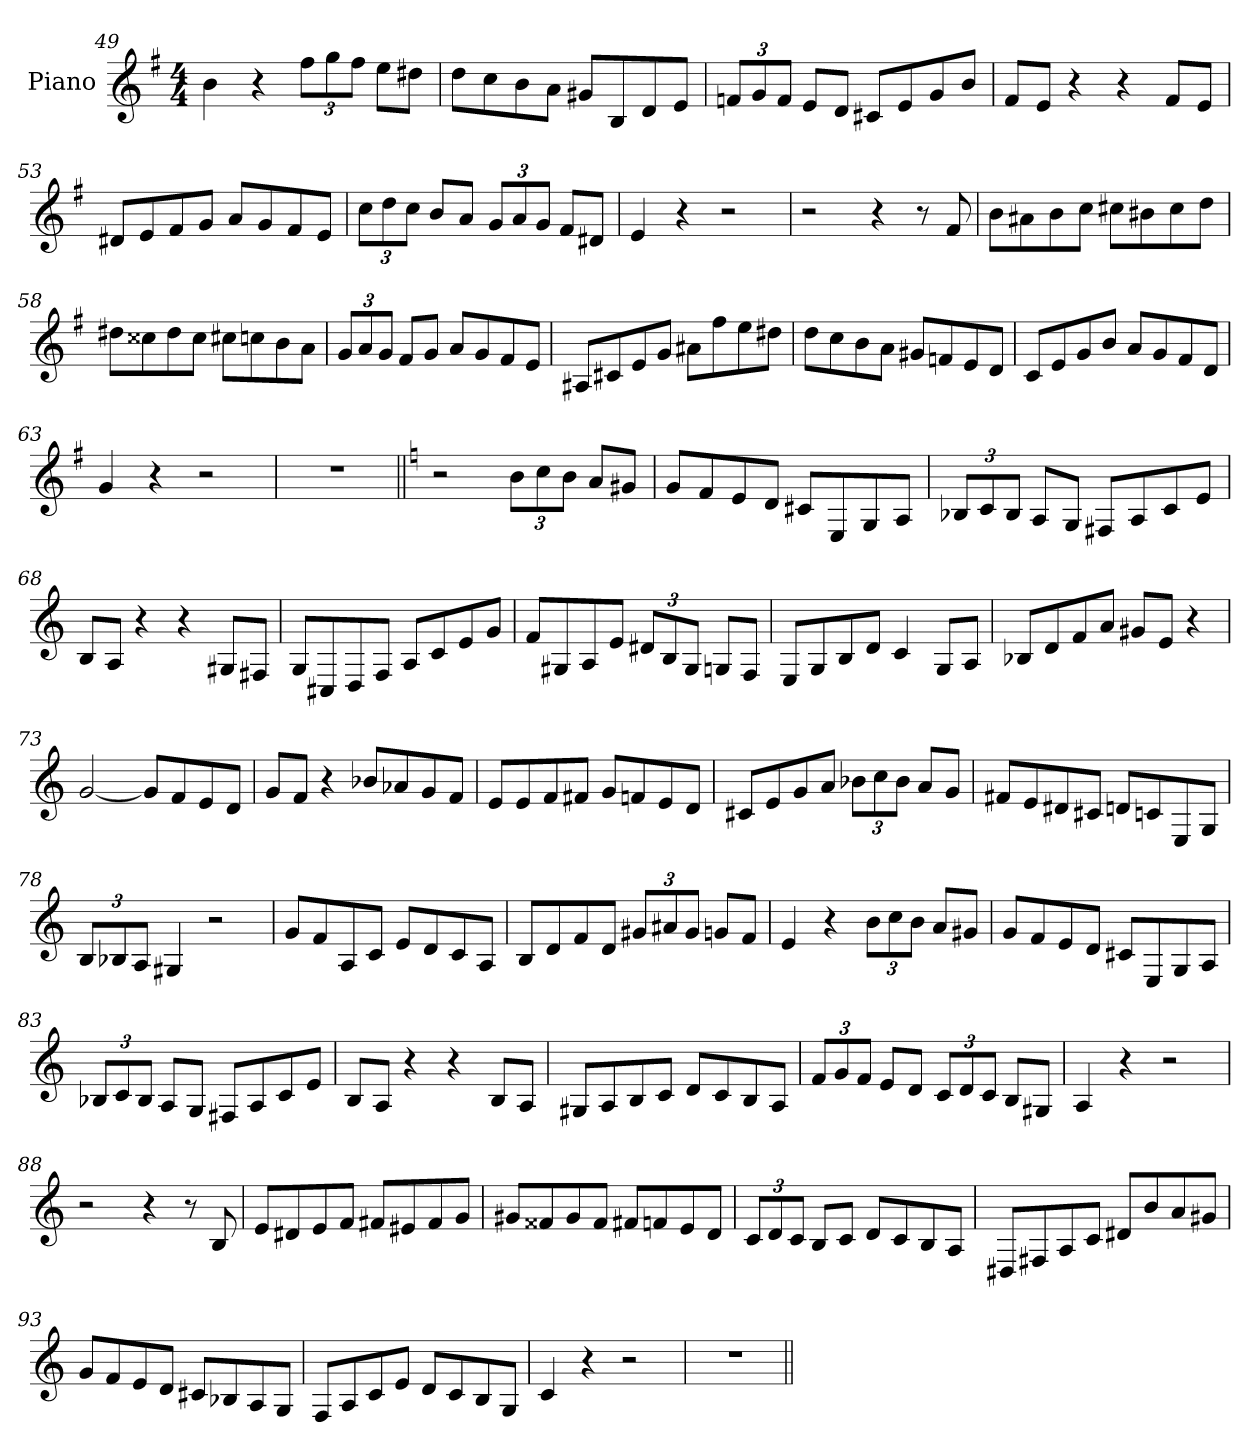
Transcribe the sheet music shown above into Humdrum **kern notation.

**kern
*part1
*staff1
*I"Piano
*I'Pno.
!!LO:LB:g=z
*clefG2
*k[f#]
*M4/4
=49
4b\
4r
*Xbrackettup
12ff#\L
12gg\
12ff#\J
8ee\L
8dd#X\J
=50
8dd\L
8cc\
8b\
8a\J
8g#X/L
8B/
8d/
8e/J
=51
12fn/L
12g/
12f/J
8e/L
8d/J
8c#X/L
8e/
8g/
8b/J
=52
8f#/L
8e/J
4r
4r
8f#/L
8e/J
!!LO:LB:g=z
=53
8d#X/L
8e/
8f#/
8g/J
8a/L
8g/
8f#/
8e/J
=54
12cc\L
12dd\
12cc\J
8b/L
8a/J
12g/L
12a/
12g/J
8f#/L
8d#X/J
=55
4e/
4r
2r
=56
2r
4r
8r
8f#/
!!LO:LB:g=z
=57
8b\L
8a#X\
8b\
8cc\J
8cc#X\L
8b#X\
8cc#\
8dd\J
=58
8dd#X\L
8cc##X\
8dd#\
8cc##\J
8cc#X\L
8ccn\
8b\
8a\J
=59
12g/L
12a/
12g/J
8f#/L
8g/J
8a/L
8g/
8f#/
8e/J
=60
8A#X/L
8c#X/
8e/
8g/J
8a#X\L
8ff#\
8ee\
8dd#X\J
!!LO:LB:g=z
=61
8dd\L
8cc\
8b\
8a\J
8g#X/L
8fn/
8e/
8d/J
=62
8c/L
8e/
8g/
8b/J
8a/L
8g/
8f#/
8d/J
=63
4g/
4r
2r
=64
1r
!!LO:LB:g=z
=65||
*k[]
2r
12b\L
12cc\
12b\J
8a/L
8g#X/J
=66
8g/L
8f/
8e/
8d/J
8c#X/L
8E/
8G/
8A/J
=67
12B-X/L
12c/
12B-/J
8A/L
8G/J
8F#X/L
8A/
8c/
8e/J
=68
8B/L
8A/J
4r
4r
8G#X/L
8F#X/J
!!LO:LB:g=z
=69
8G/L
8C#X/
8D/
8F/J
8A/L
8c/
8e/
8g/J
=70
8f/L
8G#X/
8A/
8e/J
12d#X/L
12B/
12G#/J
8Gn/L
8F/J
=71
8E/L
8G/
8B/
8d/J
4c/
8G/L
8A/J
=72
8B-X/L
8d/
8f/
8a/J
8g#X/L
8e/J
4r
!!LO:LB:g=z
=73
[2g/
8g/L]
8f/
8e/
8d/J
=74
8g/L
8f/J
4r
8b-X/L
8a-X/
8g/
8f/J
=75
8e/L
8e/
8f/
8f#X/J
8g/L
8fn/
8e/
8d/J
=76
8c#X/L
8e/
8g/
8a/J
12b-X\L
12cc\
12b-\J
8a/L
8g/J
!!LO:LB:g=z
=77
8f#X/L
8e/
8d#X/
8c#X/J
8dn/L
8cn/
8E/
8G/J
=78
12B/L
12B-X/
12A/J
4G#X/
2r
=79
8g/L
8f/
8A/
8c/J
8e/L
8d/
8c/
8A/J
=80
8B/L
8d/
8f/
8d/J
12g#X/L
12a#X/
12g#/J
8gn/L
8f/J
!!LO:LB:g=z
=81
4e/
4r
12b\L
12cc\
12b\J
8a/L
8g#X/J
=82
8g/L
8f/
8e/
8d/J
8c#X/L
8E/
8G/
8A/J
=83
12B-X/L
12c/
12B-/J
8A/L
8G/J
8F#X/L
8A/
8c/
8e/J
=84
8B/L
8A/J
4r
4r
8B/L
8A/J
!!LO:PB:g=z
=85
8G#X/L
8A/
8B/
8c/J
8d/L
8c/
8B/
8A/J
=86
12f/L
12g/
12f/J
8e/L
8d/J
12c/L
12d/
12c/J
8B/L
8G#X/J
=87
4A/
4r
2r
=88
2r
4r
8r
8B/
!!LO:LB:g=z
=89
8e/L
8d#X/
8e/
8f/J
8f#X/L
8e#X/
8f#/
8g/J
=90
8g#X/L
8f##X/
8g#/
8f##/J
8f#X/L
8fn/
8e/
8d/J
=91
12c/L
12d/
12c/J
8B/L
8c/J
8d/L
8c/
8B/
8A/J
=92
8D#X/L
8F#X/
8A/
8c/J
8d#X/L
8b/
8a/
8g#X/J
!!LO:LB:g=z
=93
8g/L
8f/
8e/
8d/J
8c#X/L
8B-X/
8A/
8G/J
=94
8F/L
8A/
8c/
8e/J
8d/L
8c/
8B/
8G/J
=95
4c/
4r
2r
=96
1r
=||
*-
